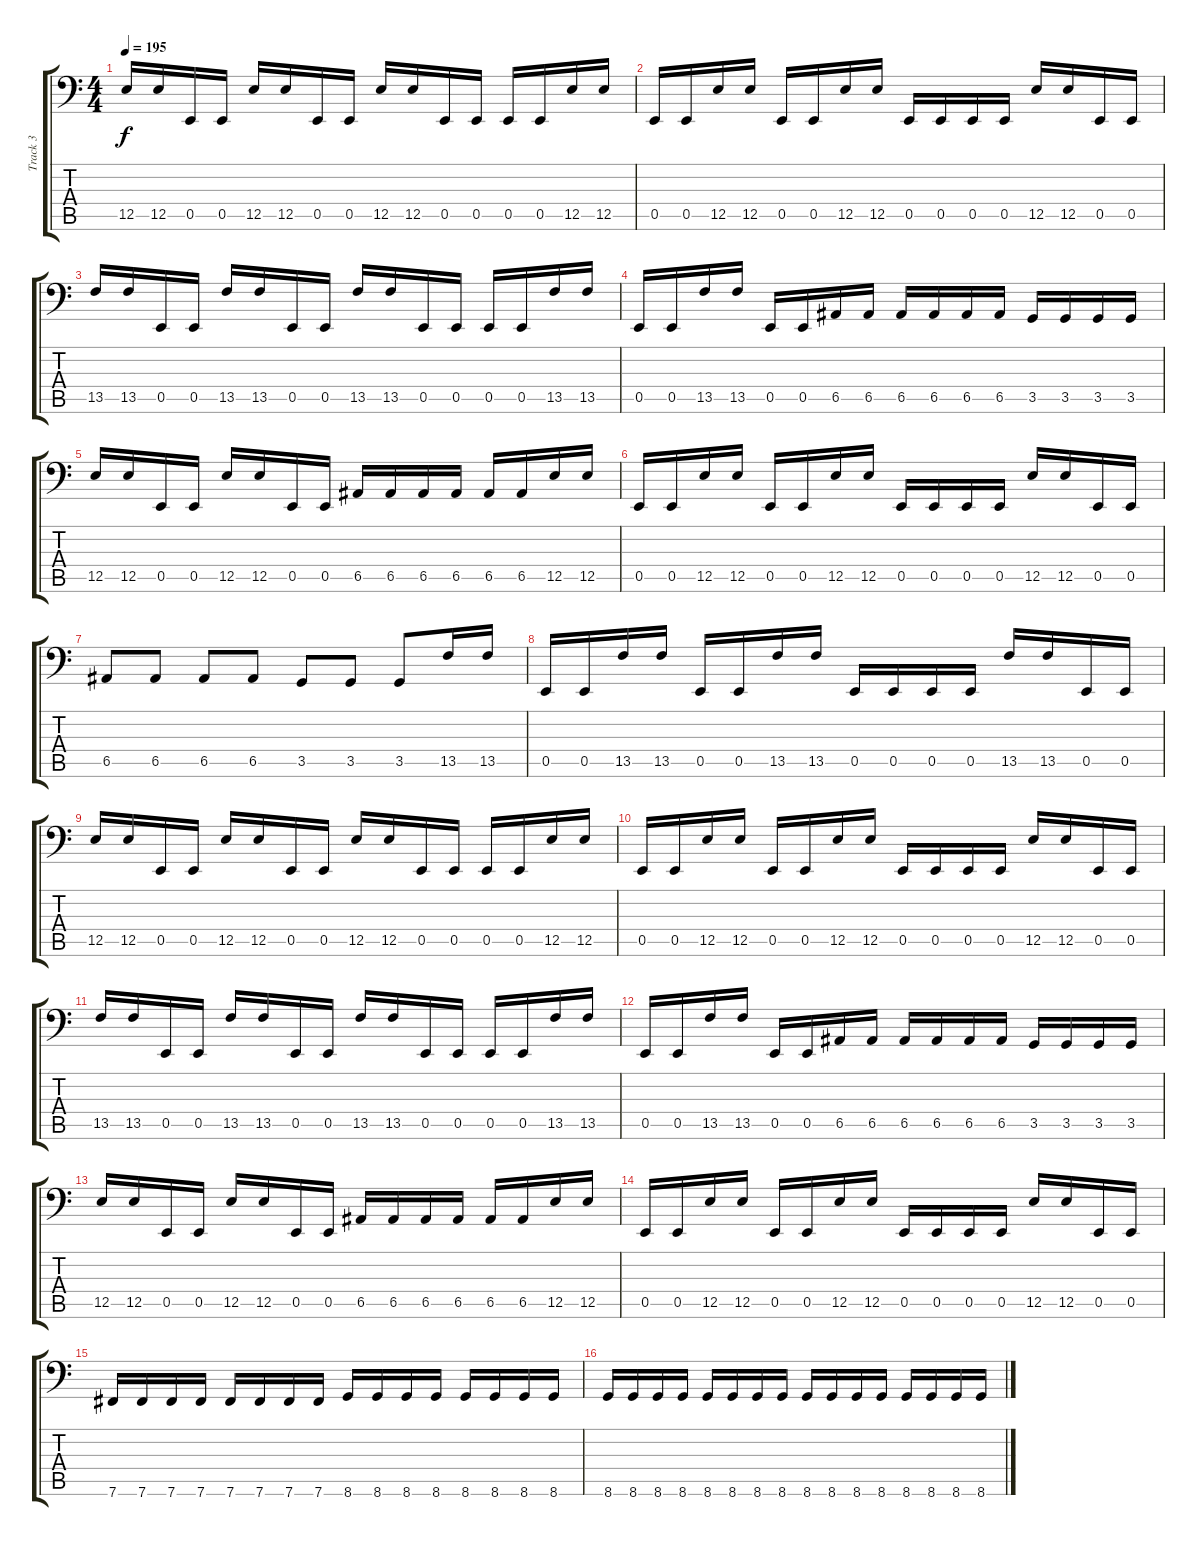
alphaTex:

\track ("Track 3" "Track 3") {instrument electricbasspick}
\staff {score tabs}
\tuning (B2 Gb2 D2 A1 E1 B0) {hide}
\ts (4 4)
\tempo 195
\clef f4
\ks c
12.5.16{dy f} 12.5.16 0.5.16 0.5.16 12.5.16 12.5.16 0.5.16 0.5.16 12.5.16 12.5.16 0.5.16 0.5.16 0.5.16 0.5.16 12.5.16 12.5.16 |
0.5.16 0.5.16 12.5.16 12.5.16 0.5.16 0.5.16 12.5.16 12.5.16 0.5.16 0.5.16 0.5.16 0.5.16 12.5.16 12.5.16 0.5.16 0.5.16 |
13.5.16{volume 16} 13.5.16 0.5.16 0.5.16 13.5.16 13.5.16 0.5.16 0.5.16 13.5.16 13.5.16 0.5.16 0.5.16 0.5.16 0.5.16 13.5.16 13.5.16 |
0.5.16 0.5.16 13.5.16 13.5.16 0.5.16 0.5.16 6.5.16 6.5.16 6.5.16 6.5.16 6.5.16 6.5.16 3.5.16 3.5.16 3.5.16 3.5.16 |
12.5.16 12.5.16 0.5.16 0.5.16 12.5.16 12.5.16 0.5.16 0.5.16 6.5.16 6.5.16 6.5.16 6.5.16 6.5.16 6.5.16 12.5.16 12.5.16 |
0.5.16 0.5.16 12.5.16 12.5.16 0.5.16 0.5.16 12.5.16 12.5.16 0.5.16 0.5.16 0.5.16 0.5.16 12.5.16 12.5.16 0.5.16 0.5.16 |
6.5.8 6.5.8 6.5.8 6.5.8 3.5.8 3.5.8 3.5.8 13.5.16 13.5.16 |
0.5.16 0.5.16 13.5.16 13.5.16 0.5.16 0.5.16 13.5.16 13.5.16 0.5.16 0.5.16 0.5.16 0.5.16 13.5.16 13.5.16 0.5.16 0.5.16 |
12.5.16 12.5.16 0.5.16 0.5.16 12.5.16 12.5.16 0.5.16 0.5.16 12.5.16 12.5.16 0.5.16 0.5.16 0.5.16 0.5.16 12.5.16 12.5.16 |
0.5.16 0.5.16 12.5.16 12.5.16 0.5.16 0.5.16 12.5.16 12.5.16 0.5.16 0.5.16 0.5.16 0.5.16 12.5.16 12.5.16 0.5.16 0.5.16 |
13.5.16{volume 16} 13.5.16 0.5.16 0.5.16 13.5.16 13.5.16 0.5.16 0.5.16 13.5.16 13.5.16 0.5.16 0.5.16 0.5.16 0.5.16 13.5.16 13.5.16 |
0.5.16 0.5.16 13.5.16 13.5.16 0.5.16 0.5.16 6.5.16 6.5.16 6.5.16 6.5.16 6.5.16 6.5.16 3.5.16 3.5.16 3.5.16 3.5.16 |
12.5.16 12.5.16 0.5.16 0.5.16 12.5.16 12.5.16 0.5.16 0.5.16 6.5.16 6.5.16 6.5.16 6.5.16 6.5.16 6.5.16 12.5.16 12.5.16 |
0.5.16 0.5.16 12.5.16 12.5.16 0.5.16 0.5.16 12.5.16 12.5.16 0.5.16 0.5.16 0.5.16 0.5.16 12.5.16 12.5.16 0.5.16 0.5.16 |
7.6.16 7.6.16 7.6.16 7.6.16 7.6.16 7.6.16 7.6.16 7.6.16 8.6.16 8.6.16 8.6.16 8.6.16 8.6.16 8.6.16 8.6.16 8.6.16 |
8.6.16 8.6.16 8.6.16 8.6.16 8.6.16 8.6.16 8.6.16 8.6.16 8.6.16 8.6.16 8.6.16 8.6.16 8.6.16 8.6.16 8.6.16 8.6.16
